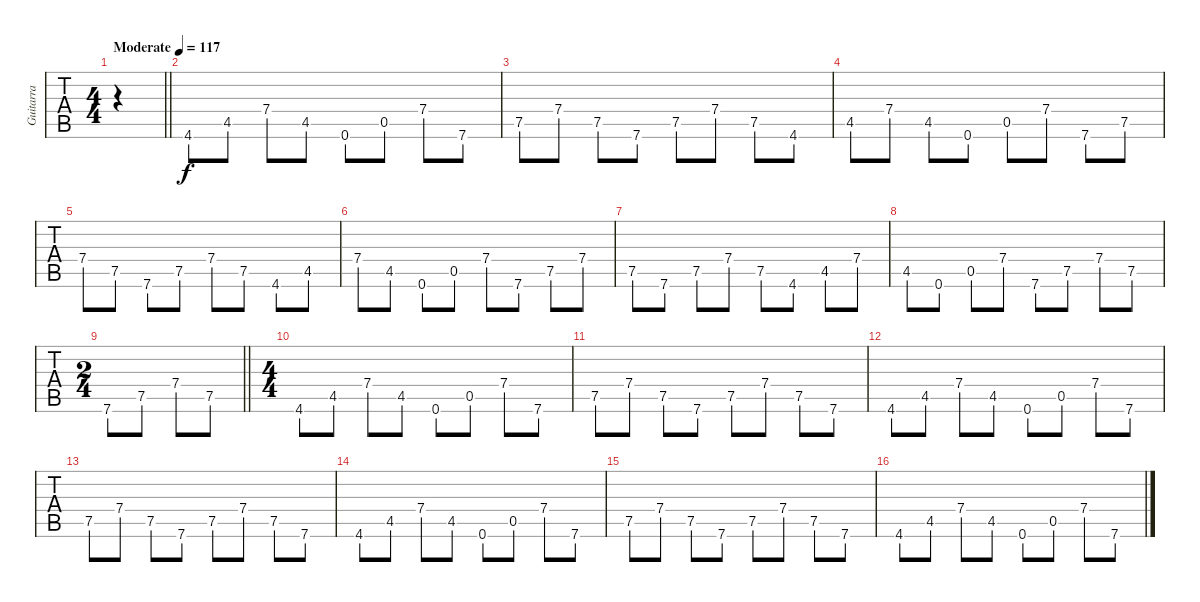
\track ("Guitarra" "Guitarra") {instrument electricguitarjazz}
\staff {tabs}
\tuning (D4 A3 F3 C3 G2 C2) {hide}
\ts (4 4)
\tempo (117 "Moderate")
\clef g2
\barLineRight lightlight
\ks c
|
4.6.8 4.5.8 7.4.8 4.5.8 0.6.8 0.5.8 7.4.8 7.6.8 |
7.5.8 7.4.8 7.5.8 7.6.8 7.5.8 7.4.8 7.5.8 4.6.8 |
4.5.8 7.4.8 4.5.8 0.6.8 0.5.8 7.4.8 7.6.8 7.5.8 |
7.4.8 7.5.8 7.6.8 7.5.8 7.4.8 7.5.8 4.6.8 4.5.8 |
7.4.8 4.5.8 0.6.8 0.5.8 7.4.8 7.6.8 7.5.8 7.4.8 |
7.5.8 7.6.8 7.5.8 7.4.8 7.5.8 4.6.8 4.5.8 7.4.8 |
4.5.8 0.6.8 0.5.8 7.4.8 7.6.8 7.5.8 7.4.8 7.5.8 |
\ts (2 4)
\barLineRight lightlight
7.6.8 7.5.8 7.4.8 7.5.8 |
\ts (4 4)
4.6.8 4.5.8 7.4.8 4.5.8 0.6.8 0.5.8 7.4.8 7.6.8 |
7.5.8 7.4.8 7.5.8 7.6.8 7.5.8 7.4.8 7.5.8 7.6.8 |
4.6.8 4.5.8 7.4.8 4.5.8 0.6.8 0.5.8 7.4.8 7.6.8 |
7.5.8 7.4.8 7.5.8 7.6.8 7.5.8 7.4.8 7.5.8 7.6.8 |
4.6.8 4.5.8 7.4.8 4.5.8 0.6.8 0.5.8 7.4.8 7.6.8 |
7.5.8 7.4.8 7.5.8 7.6.8 7.5.8 7.4.8 7.5.8 7.6.8 |
4.6.8 4.5.8 7.4.8 4.5.8 0.6.8 0.5.8 7.4.8 7.6.8
